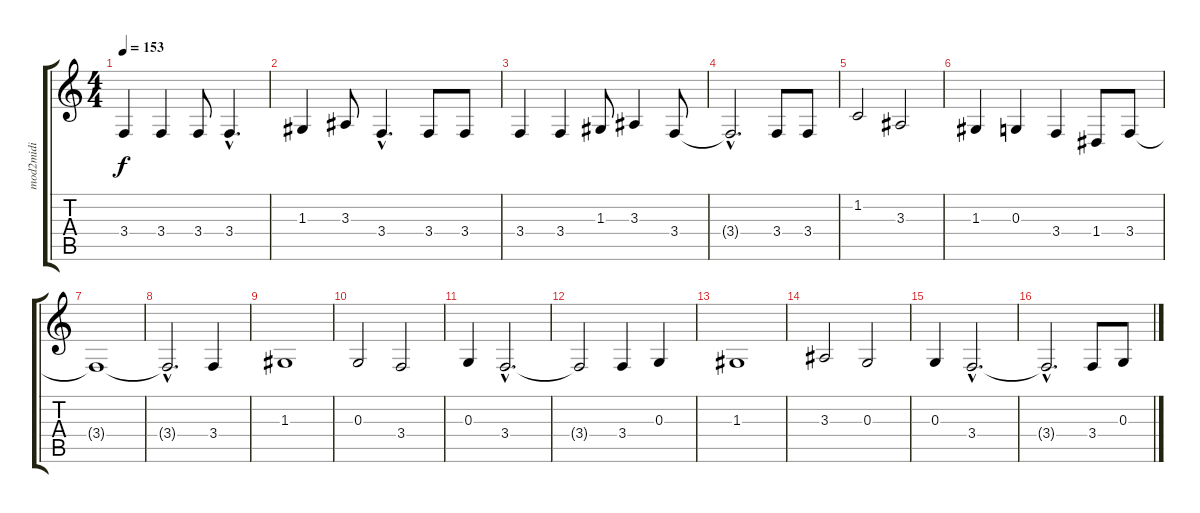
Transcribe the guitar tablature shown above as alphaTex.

\track ("mod2midi" "mod2midi") {instrument gunshot}
\staff {score tabs}
\tuning (E4 B3 G3 D3 A2 E2) {hide}
\ts (4 4)
\tempo 153
\clef g2
\ks c
3.4.4{dy f} 3.4.4 3.4.8 3.4{hac}.4{d} |
1.3.4 3.3.8 3.4{hac}.4{d} 3.4.8 3.4.8 |
3.4.4 3.4.4 1.3.8 3.3.4 3.4.8 |
3.4{hac t}.2{d} 3.4.8 3.4.8 |
1.2.2 3.3.2 |
1.3.4 0.3.4 3.4.4 1.4.8 3.4.8 |
3.4{t}.1 |
3.4{hac t}.2{d} 3.4.4 |
1.3.1 |
0.3.2 3.4.2 |
0.3.4 3.4{hac}.2{d} |
3.4{t}.2 3.4.4 0.3.4 |
1.3.1 |
3.3.2 0.3.2 |
0.3.4 3.4{hac}.2{d} |
3.4{hac t}.2{d} 3.4.8 0.3.8
